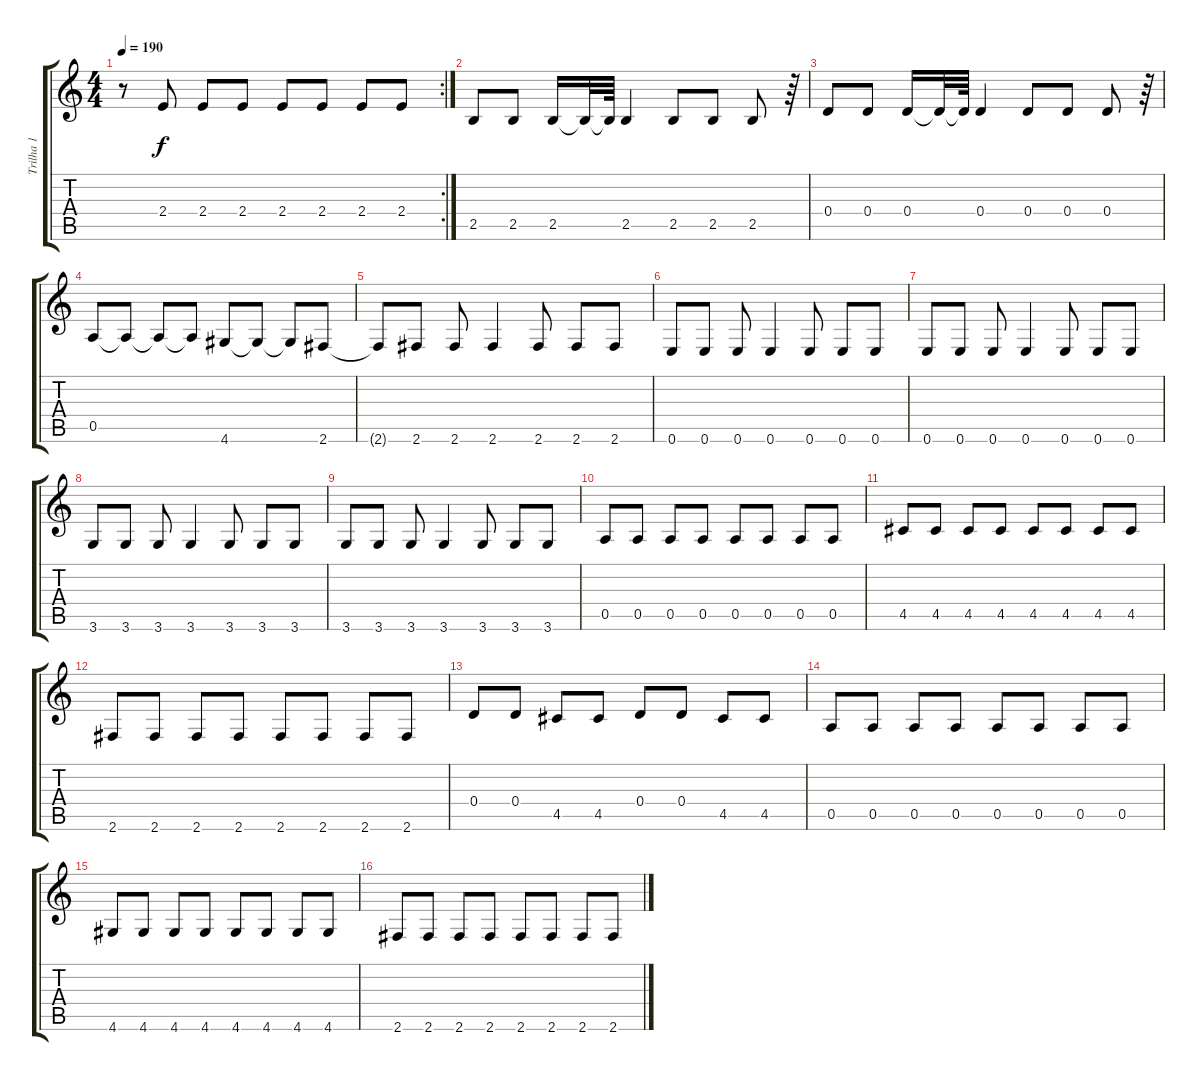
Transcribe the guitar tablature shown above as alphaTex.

\track ("Trilha 1" "Trilha 1") {instrument distortionguitar}
\staff {score tabs}
\tuning (E4 B3 G3 D3 A2 E2) {hide}
\rc 2
\ts (4 4)
\tempo 190
\clef g2
\ks c
r.8{dy f} 2.4.8 2.4.8 2.4.8 2.4.8 2.4.8 2.4.8 2.4.8 |
2.5.8 2.5.8 2.5.16 2.5{t}.32 2.5{t}.64 2.5.4 2.5.8 2.5.8 2.5.8 r.64 |
0.4.8 0.4.8 0.4.16 0.4{t}.32 0.4{t}.64 0.4.4 0.4.8 0.4.8 0.4.8 r.64 |
0.5.8 0.5{t}.8 0.5{t}.8 0.5{t}.8 4.6.8 4.6{t}.8 4.6{t}.8 2.6.8 |
2.6{t}.8 2.6.8 2.6.8 2.6.4 2.6.8 2.6.8 2.6.8 |
0.6.8 0.6.8 0.6.8 0.6.4 0.6.8 0.6.8 0.6.8 |
0.6.8 0.6.8 0.6.8 0.6.4 0.6.8 0.6.8 0.6.8 |
3.6.8 3.6.8 3.6.8 3.6.4 3.6.8 3.6.8 3.6.8 |
3.6.8 3.6.8 3.6.8 3.6.4 3.6.8 3.6.8 3.6.8 |
0.5.8 0.5.8 0.5.8 0.5.8 0.5.8 0.5.8 0.5.8 0.5.8 |
4.5.8 4.5.8 4.5.8 4.5.8 4.5.8 4.5.8 4.5.8 4.5.8 |
2.6.8 2.6.8 2.6.8 2.6.8 2.6.8 2.6.8 2.6.8 2.6.8 |
0.4.8 0.4.8 4.5.8 4.5.8 0.4.8 0.4.8 4.5.8 4.5.8 |
0.5.8 0.5.8 0.5.8 0.5.8 0.5.8 0.5.8 0.5.8 0.5.8 |
4.6.8 4.6.8 4.6.8 4.6.8 4.6.8 4.6.8 4.6.8 4.6.8 |
2.6.8 2.6.8 2.6.8 2.6.8 2.6.8 2.6.8 2.6.8 2.6.8
